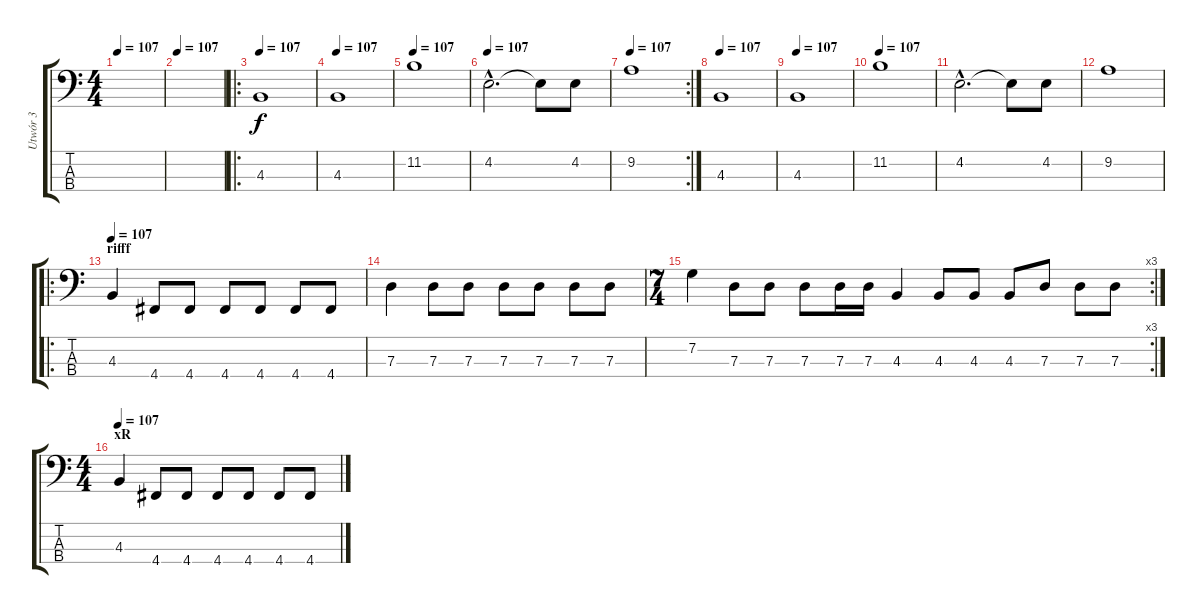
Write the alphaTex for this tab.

\track ("Utwór 3" "Utwór 3") {instrument electricbassfinger}
\staff {score tabs}
\tuning (F2 C2 G1 D1) {hide}
\ts (4 4)
\tempo 107
\clef f4
\ks c
|
\tempo 107
|
\ro
\tempo 107
4.3.1 |
\tempo 107
4.3.1 |
\tempo 107
11.2.1 |
\tempo 107
4.2{hac}.2{d} 4.2{t}.8 4.2.8 |
\rc 2
\tempo 107
9.2.1 |
\tempo 107
4.3.1 |
\tempo 107
4.3.1 |
\tempo 107
11.2.1 |
4.2{hac}.2{d} 4.2{t}.8 4.2.8 |
9.2.1 |
\ro
\section ("" "rifff")
\tempo 107
4.3.4 4.4.8 4.4.8 4.4.8 4.4.8 4.4.8 4.4.8 |
7.3.4 7.3.8 7.3.8 7.3.8 7.3.8 7.3.8 7.3.8 |
\rc 3
\ts (7 4)
7.2.4 7.3.8 7.3.8 7.3.8 7.3.16 7.3.16 4.3.4 4.3.8 4.3.8 4.3.8 7.3.8 7.3.8 7.3.8 |
\ts (4 4)
\section ("" "xR")
\tempo 107
4.3.4 4.4.8 4.4.8 4.4.8 4.4.8 4.4.8 4.4.8
